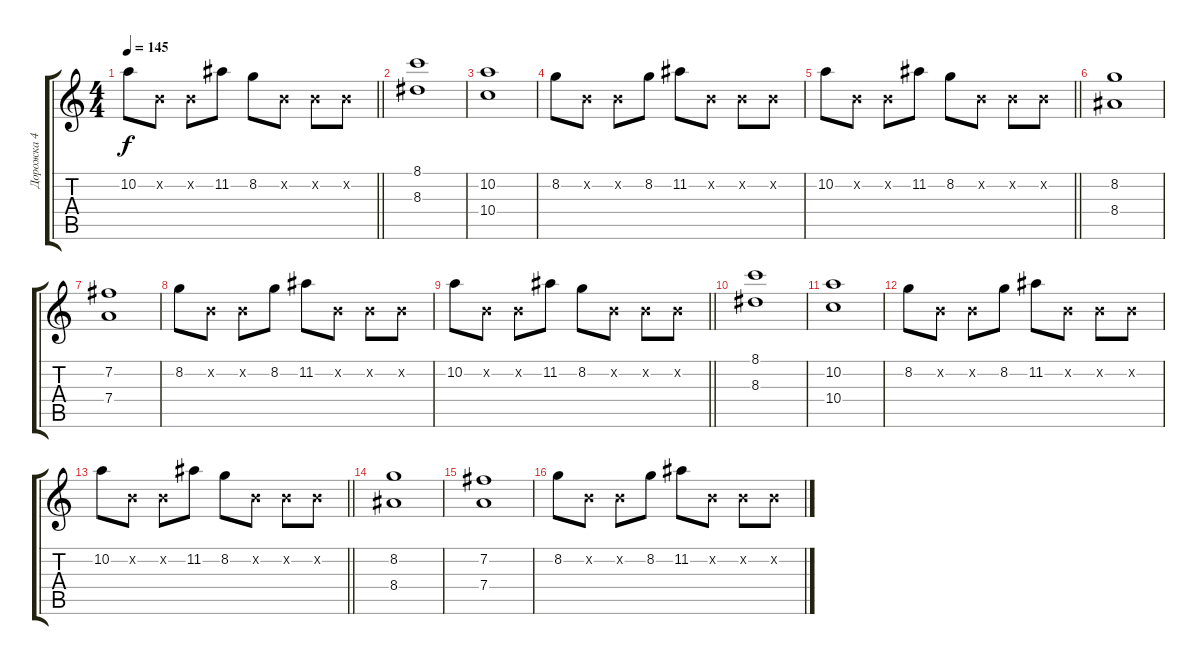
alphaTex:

\track ("Дорожка 4" "Дорожка 4") {instrument acousticguitarsteel}
\staff {score tabs}
\tuning (E4 B3 G3 D3 A2 E2) {hide}
\ts (4 4)
\tempo 145
\clef g2
\barLineRight lightlight
\ks c
10.2.8{dy f} 0.2{x}.8 0.2{x}.8 11.2.8 8.2.8 0.2{x}.8 0.2{x}.8 0.2{x}.8 |
(8.1 8.3).1 |
(10.2 10.4).1 |
8.2.8 0.2{x}.8 0.2{x}.8 8.2.8 11.2.8 0.2{x}.8 0.2{x}.8 0.2{x}.8 |
\barLineRight lightlight
10.2.8 0.2{x}.8 0.2{x}.8 11.2.8 8.2.8 0.2{x}.8 0.2{x}.8 0.2{x}.8 |
(8.2 8.4).1 |
(7.2 7.4).1 |
8.2.8 0.2{x}.8 0.2{x}.8 8.2.8 11.2.8 0.2{x}.8 0.2{x}.8 0.2{x}.8 |
\barLineRight lightlight
10.2.8 0.2{x}.8 0.2{x}.8 11.2.8 8.2.8 0.2{x}.8 0.2{x}.8 0.2{x}.8 |
(8.1 8.3).1 |
(10.2 10.4).1 |
8.2.8 0.2{x}.8 0.2{x}.8 8.2.8 11.2.8 0.2{x}.8 0.2{x}.8 0.2{x}.8 |
\barLineRight lightlight
10.2.8 0.2{x}.8 0.2{x}.8 11.2.8 8.2.8 0.2{x}.8 0.2{x}.8 0.2{x}.8 |
(8.2 8.4).1 |
(7.2 7.4).1 |
8.2.8 0.2{x}.8 0.2{x}.8 8.2.8 11.2.8 0.2{x}.8 0.2{x}.8 0.2{x}.8
